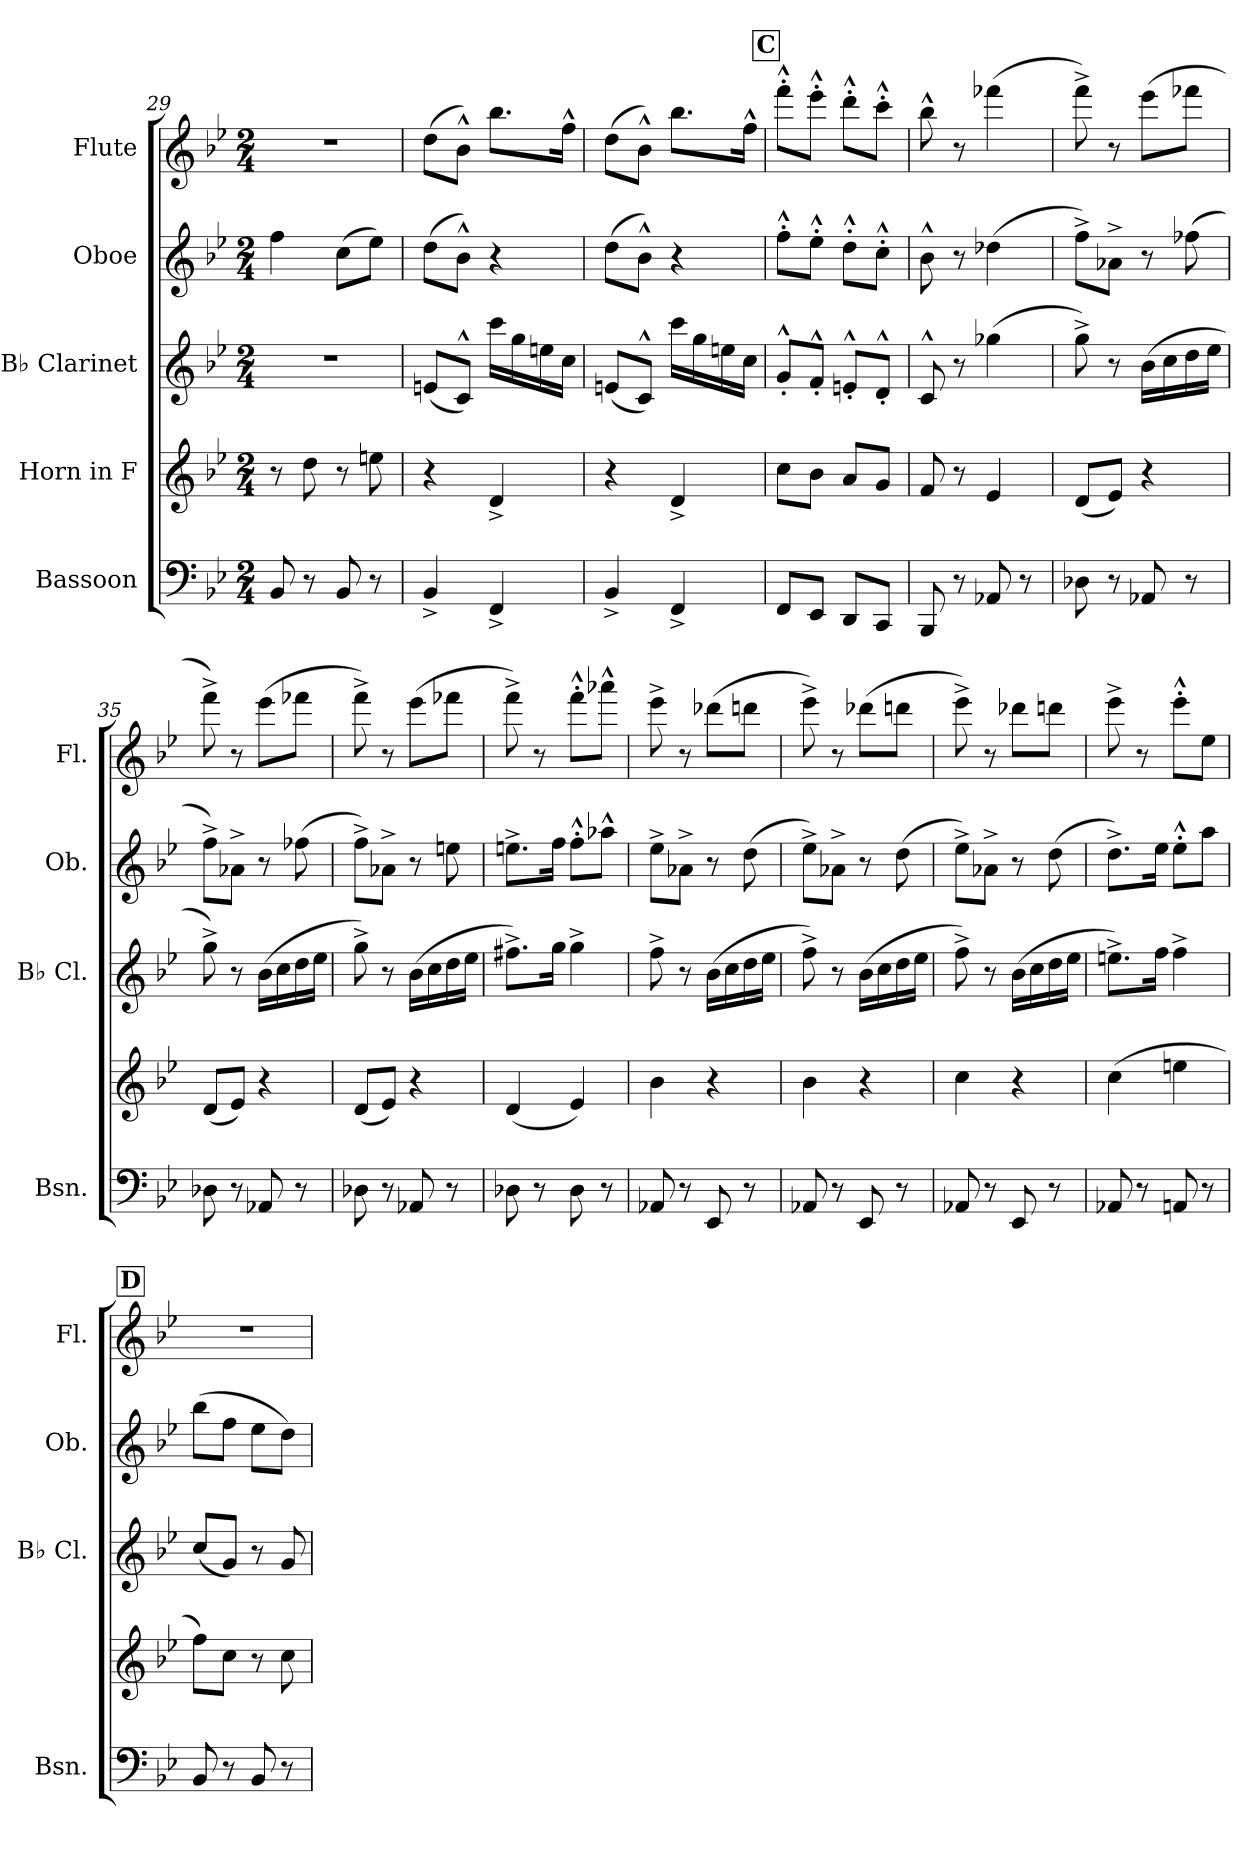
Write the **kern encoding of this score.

**kern	**kern	**kern	**kern	**kern
*part5	*part4	*part3	*part2	*part1
*staff5	*staff4	*staff3	*staff2	*staff1
*I"Bassoon	*I"Horn in F	*I"B♭ Clarinet	*I"Oboe	*I"Flute
*I'Bsn.	*	*I'B♭ Cl.	*I'Ob.	*I'Fl.
*clefF4	*clefG2	*clefG2	*clefG2	*clefG2
*	*ITrd4c7	*ITrd1c2	*	*
*k[b-e-]	*k[b-e-a-]	*k[b-e-a-d-]	*k[b-e-]	*k[b-e-]
*M2/4	*M2/4	*M2/4	*M2/4	*M2/4
=29	=29	=29	=29	=29
8BB-/	8r	2r	4ff\	2r
8r	8g\	.	.	.
8BB-/	8r	.	(8cc\L	.
8r	8an\	.	8ee-\J)	.
!!LO:PB:g=z
=30	=30	=30	=30	=30
4BB-^/	4r	(8dn/L	(8dd\L	(8dd\L
.	.	8B-^^/J)	8b-^^\J)	8b-^^\J)
4FF^/	4G^/	16bb-\LL	4r	8.bb-\L
.	.	16ff\	.	.
.	.	16ddn\	.	.
.	.	16b-\JJ	.	16ff^^\Jk
=31	=31	=31	=31	=31
4BB-^/	4r	(8dn/L	(8dd\L	(8dd\L
.	.	8B-^^/J)	8b-^^\J)	8b-^^\J)
4FF^/	4G^/	16bb-\LL	4r	8.bb-\L
.	.	16ff\	.	.
.	.	16ddn\	.	.
.	.	16b-\JJ	.	16ff^^\Jk
!!LO:REH:place=s1:a:B:fs=14:t=C
=32	=32	=32	=32	=32
8FF/L	8f\L	8f^^'/L	8ff^^'\L	8fff^^'\L
8EE-/J	8e-\J	8e-^^'/J	8ee-^^'\J	8eee-^^'\J
8DD/L	8d/L	8dn^^'/L	8dd^^'\L	8ddd^^'\L
8CC/J	8c/J	8c^^'/J	8cc^^'\J	8ccc^^'\J
=33	=33	=33	=33	=33
8BBB-/	8B-/	8B-^^/	8b-^^\	8bb-^^\
8r	8r	8r	8r	8r
8AA-X/	4A-/	(4ff-X\	(4dd-X\	(4fff-X\
8r	.	.	.	.
=34	=34	=34	=34	=34
8D-X\	(8G/L	8ff^\)	8ff^\L)	8fff^\)
8r	8A-/J)	8r	8a-X^\J	8r
8AA-X/	4r	(16a-\LL	8r	(8eee-\L
.	.	16b-\	.	.
8r	.	16cc\	(8ff-X\	8fff-X\J
.	.	16dd-\JJ	.	.
!!LO:LB:g=z
=35	=35	=35	=35	=35
8D-X\	(8G/L	8ff^\)	8ff^\L)	8fff^\)
8r	8A-/J)	8r	8a-X^\J	8r
8AA-X/	4r	(16a-\LL	8r	(8eee-\L
.	.	16b-\	.	.
8r	.	16cc\	(8ff-X\	8fff-X\J
.	.	16dd-\JJ	.	.
=36	=36	=36	=36	=36
8D-X\	(8G/L	8ff^\)	8ff^\L)	8fff^\)
8r	8A-/J)	8r	8a-X^\J	8r
8AA-X/	4r	(16a-\LL	8r	(8eee-\L
.	.	16b-\	.	.
8r	.	16cc\	8een\	8fff-X\J
.	.	16dd-\JJ	.	.
=37	=37	=37	=37	=37
8D-X\	(4G/	8.een^\L)	8.een^\L	8fff^\)
8r	.	.	.	8r
.	.	16ff\Jk	16ff\Jk	.
8D-\	4A-/)	4ff^\	8ff'^^\L	8fff'^^\L
8r	.	.	8aa-X^^\J	8aaa-X^^\J
=38	=38	=38	=38	=38
8AA-X/	4e-\	8ee-^\	8ee-^\L	8eee-^\
8r	.	8r	8a-X^\J	8r
8EE-/	4r	(16a-\LL	8r	(8ddd-X\L
.	.	16b-\	.	.
8r	.	16cc\	(8dd\	8dddn\J
.	.	16dd-\JJ	.	.
=39	=39	=39	=39	=39
8AA-X/	4e-\	8ee-^\)	8ee-^\L)	8eee-^\)
8r	.	8r	8a-X^\J	8r
8EE-/	4r	(16a-\LL	8r	(8ddd-X\L
.	.	16b-\	.	.
8r	.	16cc\	(8dd\	8dddn\J
.	.	16dd-\JJ	.	.
!!LO:PB:g=z
=40	=40	=40	=40	=40
8AA-X/	4f\	8ee-^\)	8ee-^\L)	8eee-^\)
8r	.	8r	8a-X^\J	8r
8EE-/	4r	(16a-\LL	8r	8ddd-X\L
.	.	16b-\	.	.
8r	.	16cc\	(8dd\	8dddn\J
.	.	16dd-\JJ	.	.
=41	=41	=41	=41	=41
8AA-X/	(4f\	8.ddn^\L)	8.dd^\L)	8eee-^\
8r	.	.	.	8r
.	.	16ee-\Jk	16ee-\Jk	.
8AAn/	4an\	4ee-^\	8ee-'^^\L	8eee-'^^\L
8r	.	.	8aa\J	8ee-\J
!!LO:REH:place=s1:a:B:fs=14:t=D
=42	=42	=42	=42	=42
8BB-/	8b-\L)	(8b-/L	(8bb-\L	2r
8r	8f\J	8f/J)	8ff\J	.
8BB-/	8r	8r	8ee-\L	.
8r	8f\	8f/	8dd\J)	.
=	=	=	=	=
*-	*-	*-	*-	*-
